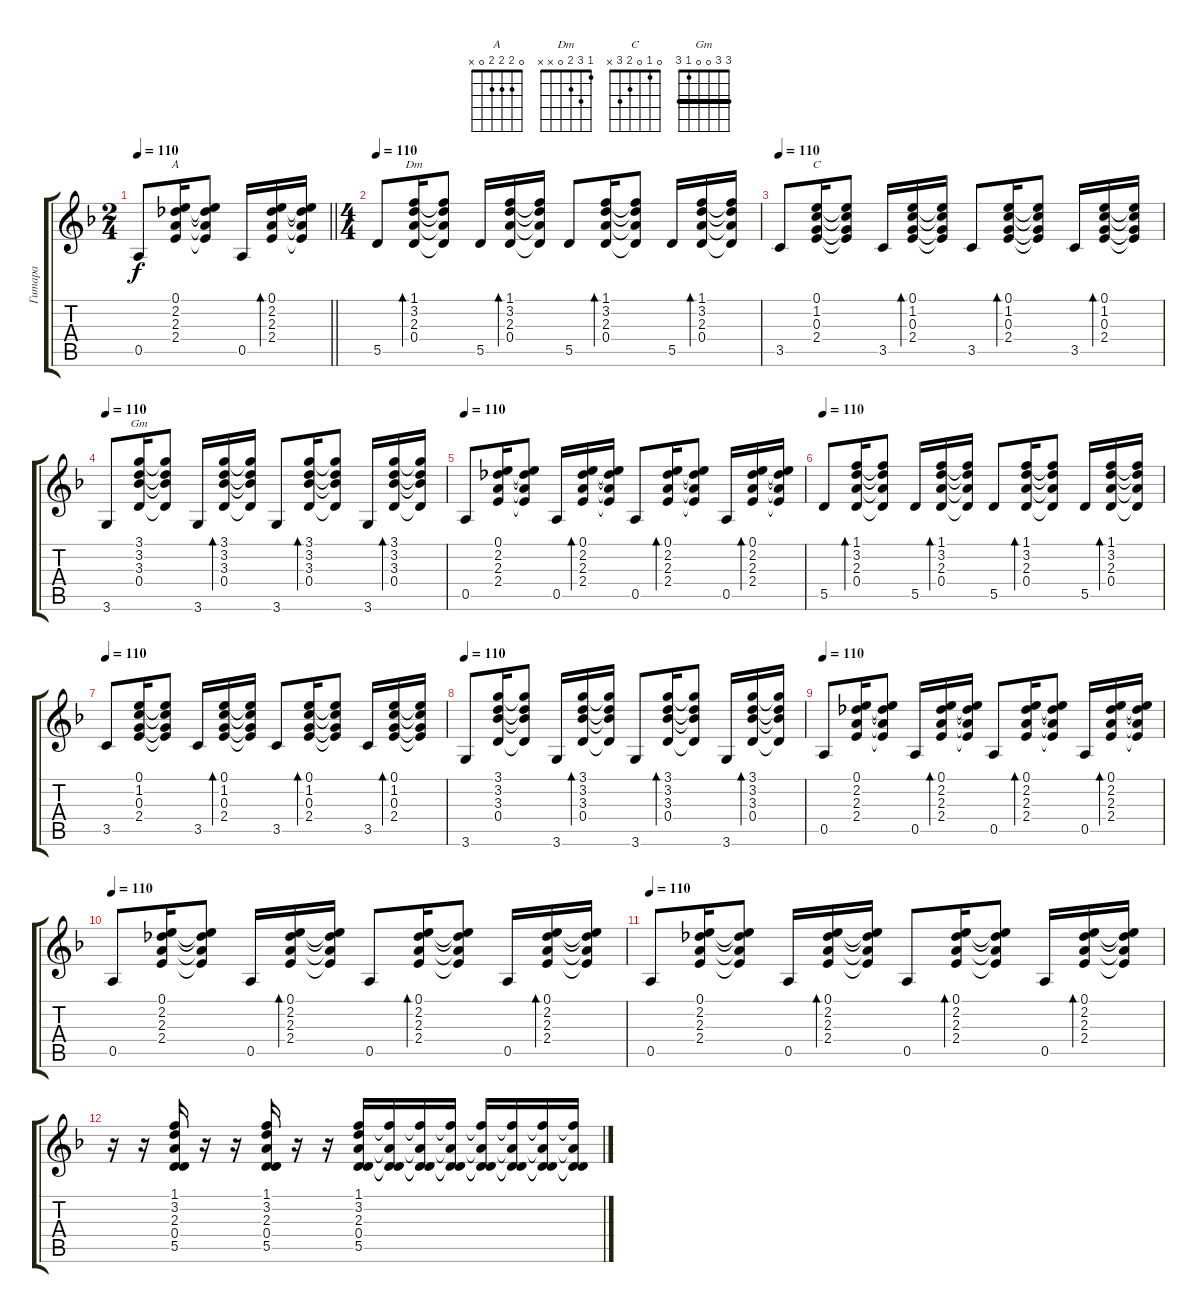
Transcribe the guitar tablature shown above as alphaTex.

\track ("Гитара" "Гитара") {instrument acousticguitarnylon}
\staff {score tabs}
\tuning (E4 B3 G3 D3 A2 E2) {hide}
\chord ("A" 0 2 2 2 0 x)
\chord ("Dm" 1 3 2 0 x x)
\chord ("C" 0 1 0 2 3 x)
\chord ("Gm" 3 3 0 0 1 3) {barre 3}
\ts (2 4)
\tempo 110
\clef g2
\barLineRight lightlight
\ks dminor
0.5.8{dy f} (0.1 2.2 2.3 2.4).16{ch "A"} (0.1{t} 2.2{t} 2.3{t} 2.4{t}).8 0.5.16 (0.1 2.2 2.3 2.4).16{bd 60} (0.1{t} 2.2{t} 2.3{t} 2.4{t}).16 |
\ts (4 4)
\section ("" "")
\tempo 110
5.5.8{volume 7} (1.1 3.2 2.3 0.4).16{bd 60 ch "Dm"} (1.1{t} 3.2{t} 2.3{t} 0.4{t}).8 5.5.16 (1.1 3.2 2.3 0.4).16{bd 60} (1.1{t} 3.2{t} 2.3{t} 0.4{t}).16 5.5.8 (1.1 3.2 2.3 0.4).16{bd 60} (1.1{t} 3.2{t} 2.3{t} 0.4{t}).8 5.5.16 (1.1 3.2 2.3 0.4).16{bd 60} (1.1{t} 3.2{t} 2.3{t} 0.4{t}).16 |
\tempo 110
3.5.8 (0.1 1.2 0.3 2.4).16{ch "C"} (0.1{t} 1.2{t} 0.3{t} 2.4{t}).8 3.5.16 (0.1 1.2 0.3 2.4).16{bd 60} (0.1{t} 1.2{t} 0.3{t} 2.4{t}).16 3.5.8 (0.1 1.2 0.3 2.4).16{bd 60} (0.1{t} 1.2{t} 0.3{t} 2.4{t}).8 3.5.16 (0.1 1.2 0.3 2.4).16{bd 60} (0.1{t} 1.2{t} 0.3{t} 2.4{t}).16 |
\tempo 110
3.6.8 (3.1 3.2 3.3 0.4).16{ch "Gm"} (3.1{t} 3.2{t} 3.3{t} 0.4{t}).8 3.6.16 (3.1 3.2 3.3 0.4).16{bd 60} (3.1{t} 3.2{t} 3.3{t} 0.4{t}).16 3.6.8 (3.1 3.2 3.3 0.4).16{bd 60} (3.1{t} 3.2{t} 3.3{t} 0.4{t}).8 3.6.16 (3.1 3.2 3.3 0.4).16{bd 60} (3.1{t} 3.2{t} 3.3{t} 0.4{t}).16 |
\tempo 110
0.5.8 (0.1 2.2 2.3 2.4).16 (0.1{t} 2.2{t} 2.3{t} 2.4{t}).8 0.5.16 (0.1 2.2 2.3 2.4).16{bd 60} (0.1{t} 2.2{t} 2.3{t} 2.4{t}).16 0.5.8 (0.1 2.2 2.3 2.4).16{bd 60} (0.1{t} 2.2{t} 2.3{t} 2.4{t}).8 0.5.16 (0.1 2.2 2.3 2.4).16{bd 60} (0.1{t} 2.2{t} 2.3{t} 2.4{t}).16 |
\tempo 110
5.5.8{volume 7} (1.1 3.2 2.3 0.4).16{bd 60} (1.1{t} 3.2{t} 2.3{t} 0.4{t}).8 5.5.16 (1.1 3.2 2.3 0.4).16{bd 60} (1.1{t} 3.2{t} 2.3{t} 0.4{t}).16 5.5.8 (1.1 3.2 2.3 0.4).16{bd 60} (1.1{t} 3.2{t} 2.3{t} 0.4{t}).8 5.5.16 (1.1 3.2 2.3 0.4).16{bd 60} (1.1{t} 3.2{t} 2.3{t} 0.4{t}).16 |
\tempo 110
3.5.8 (0.1 1.2 0.3 2.4).16 (0.1{t} 1.2{t} 0.3{t} 2.4{t}).8 3.5.16 (0.1 1.2 0.3 2.4).16{bd 60} (0.1{t} 1.2{t} 0.3{t} 2.4{t}).16 3.5.8 (0.1 1.2 0.3 2.4).16{bd 60} (0.1{t} 1.2{t} 0.3{t} 2.4{t}).8 3.5.16 (0.1 1.2 0.3 2.4).16{bd 60} (0.1{t} 1.2{t} 0.3{t} 2.4{t}).16 |
\tempo 110
3.6.8 (3.1 3.2 3.3 0.4).16 (3.1{t} 3.2{t} 3.3{t} 0.4{t}).8 3.6.16 (3.1 3.2 3.3 0.4).16{bd 60} (3.1{t} 3.2{t} 3.3{t} 0.4{t}).16 3.6.8 (3.1 3.2 3.3 0.4).16{bd 60} (3.1{t} 3.2{t} 3.3{t} 0.4{t}).8 3.6.16 (3.1 3.2 3.3 0.4).16{bd 60} (3.1{t} 3.2{t} 3.3{t} 0.4{t}).16 |
\tempo 110
0.5.8 (0.1 2.2 2.3 2.4).16 (0.1{t} 2.2{t} 2.3{t} 2.4{t}).8 0.5.16 (0.1 2.2 2.3 2.4).16{bd 60} (0.1{t} 2.2{t} 2.3{t} 2.4{t}).16 0.5.8 (0.1 2.2 2.3 2.4).16{bd 60} (0.1{t} 2.2{t} 2.3{t} 2.4{t}).8 0.5.16 (0.1 2.2 2.3 2.4).16{bd 60} (0.1{t} 2.2{t} 2.3{t} 2.4{t}).16 |
\tempo 110
0.5.8 (0.1 2.2 2.3 2.4).16 (0.1{t} 2.2{t} 2.3{t} 2.4{t}).8 0.5.16 (0.1 2.2 2.3 2.4).16{bd 60} (0.1{t} 2.2{t} 2.3{t} 2.4{t}).16 0.5.8 (0.1 2.2 2.3 2.4).16{bd 60} (0.1{t} 2.2{t} 2.3{t} 2.4{t}).8 0.5.16 (0.1 2.2 2.3 2.4).16{bd 60} (0.1{t} 2.2{t} 2.3{t} 2.4{t}).16 |
\tempo 110
0.5.8 (0.1 2.2 2.3 2.4).16 (0.1{t} 2.2{t} 2.3{t} 2.4{t}).8 0.5.16 (0.1 2.2 2.3 2.4).16{bd 60} (0.1{t} 2.2{t} 2.3{t} 2.4{t}).16 0.5.8 (0.1 2.2 2.3 2.4).16{bd 60} (0.1{t} 2.2{t} 2.3{t} 2.4{t}).8 0.5.16 (0.1 2.2 2.3 2.4).16{bd 60} (0.1{t} 2.2{t} 2.3{t} 2.4{t}).16 |
r.16 r.16 (1.1 3.2 2.3 0.4 5.5).16 r.16 r.16 (1.1 3.2 2.3 0.4 5.5).16 r.16 r.16 (1.1 3.2 2.3 0.4 5.5).16 (1.1{t} 2.3{t} 0.4{t} 5.5{t}).16 (1.1{t} 2.3{t} 0.4{t} 5.5{t}).16 (1.1{t} 2.3{t} 0.4{t} 5.5{t}).16 (1.1{t} 2.3{t} 0.4{t} 5.5{t}).16 (1.1{t} 2.3{t} 0.4{t} 5.5{t}).16 (1.1{t} 2.3{t} 0.4{t} 5.5{t}).16 (1.1{t} 2.3{t} 0.4{t} 5.5{t}).16
